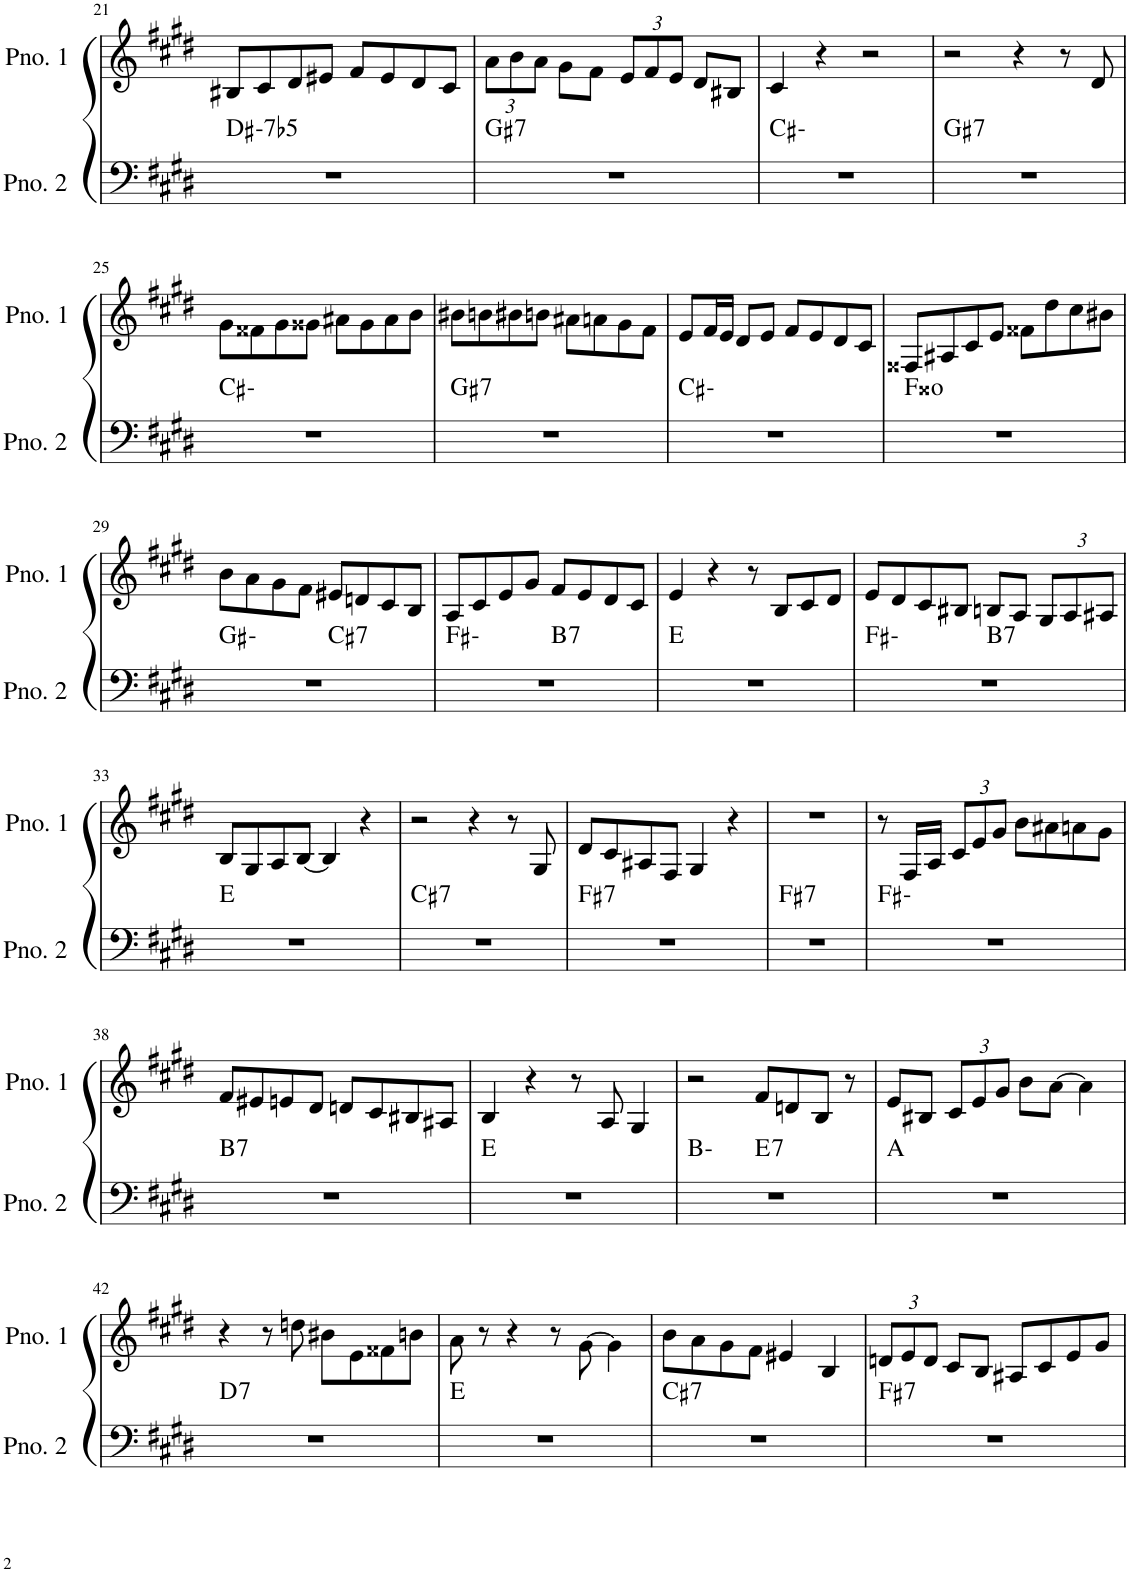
**kern	**harte	**kern
*part2	*part2	*part1
*staff2	*	*staff1
*I"ピアノ 2	*	*I"ピアノ 1
!!LO:PB:g=z
*clefF4	*	*clefG2
*k[f#c#g#d#]	*	*k[f#c#g#d#]
*M4/4	*	*M4/4
=21	=21	=21
!	!LO:H:kt=-7b5	!
1r	D#:hdim7	8B#X/L
.	.	8c#/
.	.	8d#/
.	.	8e#X/J
.	.	8f#/L
.	.	8e#/
.	.	8d#/
.	.	8c#/J
=22	=22	=22
*	*	*Xbrackettup
!	!LO:H:kt=7	!
1r	G#:7	12a\L
.	.	12b\
.	.	12a\J
.	.	8g#\L
.	.	8f#\J
.	.	12e/L
.	.	12f#/
.	.	12e/J
.	.	8d#/L
.	.	8B#X/J
=23	=23	=23
1r	C#:min	4c#/
.	.	4r
.	.	2r
=24	=24	=24
!	!LO:H:kt=7	!
1r	G#:7	2r
.	.	4r
.	.	8r
.	.	8d#/
!!LO:LB:g=z
=25	=25	=25
1r	C#:min	8g#\L
.	.	8f##X\
.	.	8g#\
.	.	8g##X\J
.	.	8a#X\L
.	.	8g##\
.	.	8a#\
.	.	8b\J
=26	=26	=26
!	!LO:H:kt=7	!
1r	G#:7	8b#X\L
.	.	8bn\
.	.	8b#X\
.	.	8bn\J
.	.	8a#X\L
.	.	8an\
.	.	8g#\
.	.	8f#\J
=27	=27	=27
1r	C#:min	8e/L
.	.	16f#/L
.	.	16e/JJ
.	.	8d#/L
.	.	8e/J
.	.	8f#/L
.	.	8e/
.	.	8d#/
.	.	8c#/J
=28	=28	=28
1r	F##:dim	8F##X/L
.	.	8A#X/
.	.	8c#/
.	.	8e/J
.	.	8f##X\L
.	.	8dd#\
.	.	8cc#\
.	.	8b#X\J
!!LO:LB:g=z
=29	=29	=29
*^	*	*
1r	2ryy	G#:min	8b\L
.	.	.	8a\
.	.	.	8g#\
.	.	.	8f#\J
!	!	!LO:H:kt=7	!
.	2ryy	C#:7	8e#X/L
.	.	.	8dn/
.	.	.	8c#/
.	.	.	8B/J
=30	=30	=30	=30
1r	2ryy	F#:min	8A/L
.	.	.	8c#/
.	.	.	8e/
.	.	.	8g#/J
!	!	!LO:H:kt=7	!
.	2ryy	B:7	8f#/L
.	.	.	8e/
.	.	.	8d#/
.	.	.	8c#/J
*v	*v	*	*
=31	=31	=31
1r	E:maj	4e/
.	.	4r
.	.	8r
.	.	8B/L
.	.	8c#/
.	.	8d#/J
=32	=32	=32
*^	*	*
1r	2ryy	F#:min	8e/L
.	.	.	8d#/
.	.	.	8c#/
.	.	.	8B#X/J
!	!	!LO:H:kt=7	!
.	2ryy	B:7	8Bn/L
.	.	.	8A/J
.	.	.	12G#/L
.	.	.	12A/
.	.	.	12A#X/J
*v	*v	*	*
!!LO:LB:g=z
=33	=33	=33
1r	E:maj	8B/L
.	.	8G#/
.	.	8A/
.	.	[8B/J
.	.	4B/]
.	.	4r
=34	=34	=34
!	!LO:H:kt=7	!
1r	C#:7	2r
.	.	4r
.	.	8r
.	.	8G#/
=35	=35	=35
!	!LO:H:kt=7	!
1r	F#:7	8d#/L
.	.	8c#/
.	.	8A#X/
.	.	8F#/J
.	.	4G#/
.	.	4r
=36	=36	=36
!	!LO:H:kt=7	!
1r	F#:7	1r
=37	=37	=37
1r	F#:min	8r
.	.	16F#/LL
.	.	16A/JJ
.	.	12c#/L
.	.	12e/
.	.	12g#/J
.	.	8b\L
.	.	8a#X\
.	.	8an\
.	.	8g#\J
!!LO:LB:g=z
=38	=38	=38
!	!LO:H:kt=7	!
1r	B:7	8f#/L
.	.	8e#X/
.	.	8en/
.	.	8d#/J
.	.	8dn/L
.	.	8c#/
.	.	8B#X/
.	.	8A#X/J
=39	=39	=39
1r	E:maj	4B/
.	.	4r
.	.	8r
.	.	8A/
.	.	4G#/
=40	=40	=40
*^	*	*
1r	2ryy	B:min	2r
!	!	!LO:H:kt=7	!
.	2ryy	E:7	8f#/L
.	.	.	8dn/
.	.	.	8B/J
.	.	.	8r
*v	*v	*	*
=41	=41	=41
1r	A:maj	8e/L
.	.	8B#X/J
.	.	12c#/L
.	.	12e/
.	.	12g#/J
.	.	8b\L
.	.	[8a\J
.	.	4a\]
!!LO:LB:g=z
=42	=42	=42
!	!LO:H:kt=7	!
1r	D:7	4r
.	.	8r
.	.	8ddn\
.	.	8b#X\L
.	.	8e\
.	.	8f##X\
.	.	8bn\J
=43	=43	=43
1r	E:maj	8a\
.	.	8r
.	.	4r
.	.	8r
.	.	[8g#\
.	.	4g#\]
=44	=44	=44
!	!LO:H:kt=7	!
1r	C#:7	8b\L
.	.	8a\
.	.	8g#\
.	.	8f#\J
.	.	4e#X/
.	.	4B/
=45	=45	=45
!	!LO:H:kt=7	!
1r	F#:7	12dn/L
.	.	12e/
.	.	12d/J
.	.	8c#/L
.	.	8B/J
.	.	8A#X/L
.	.	8c#/
.	.	8e/
.	.	8g#/J
=	=	=
*-	*-	*-
